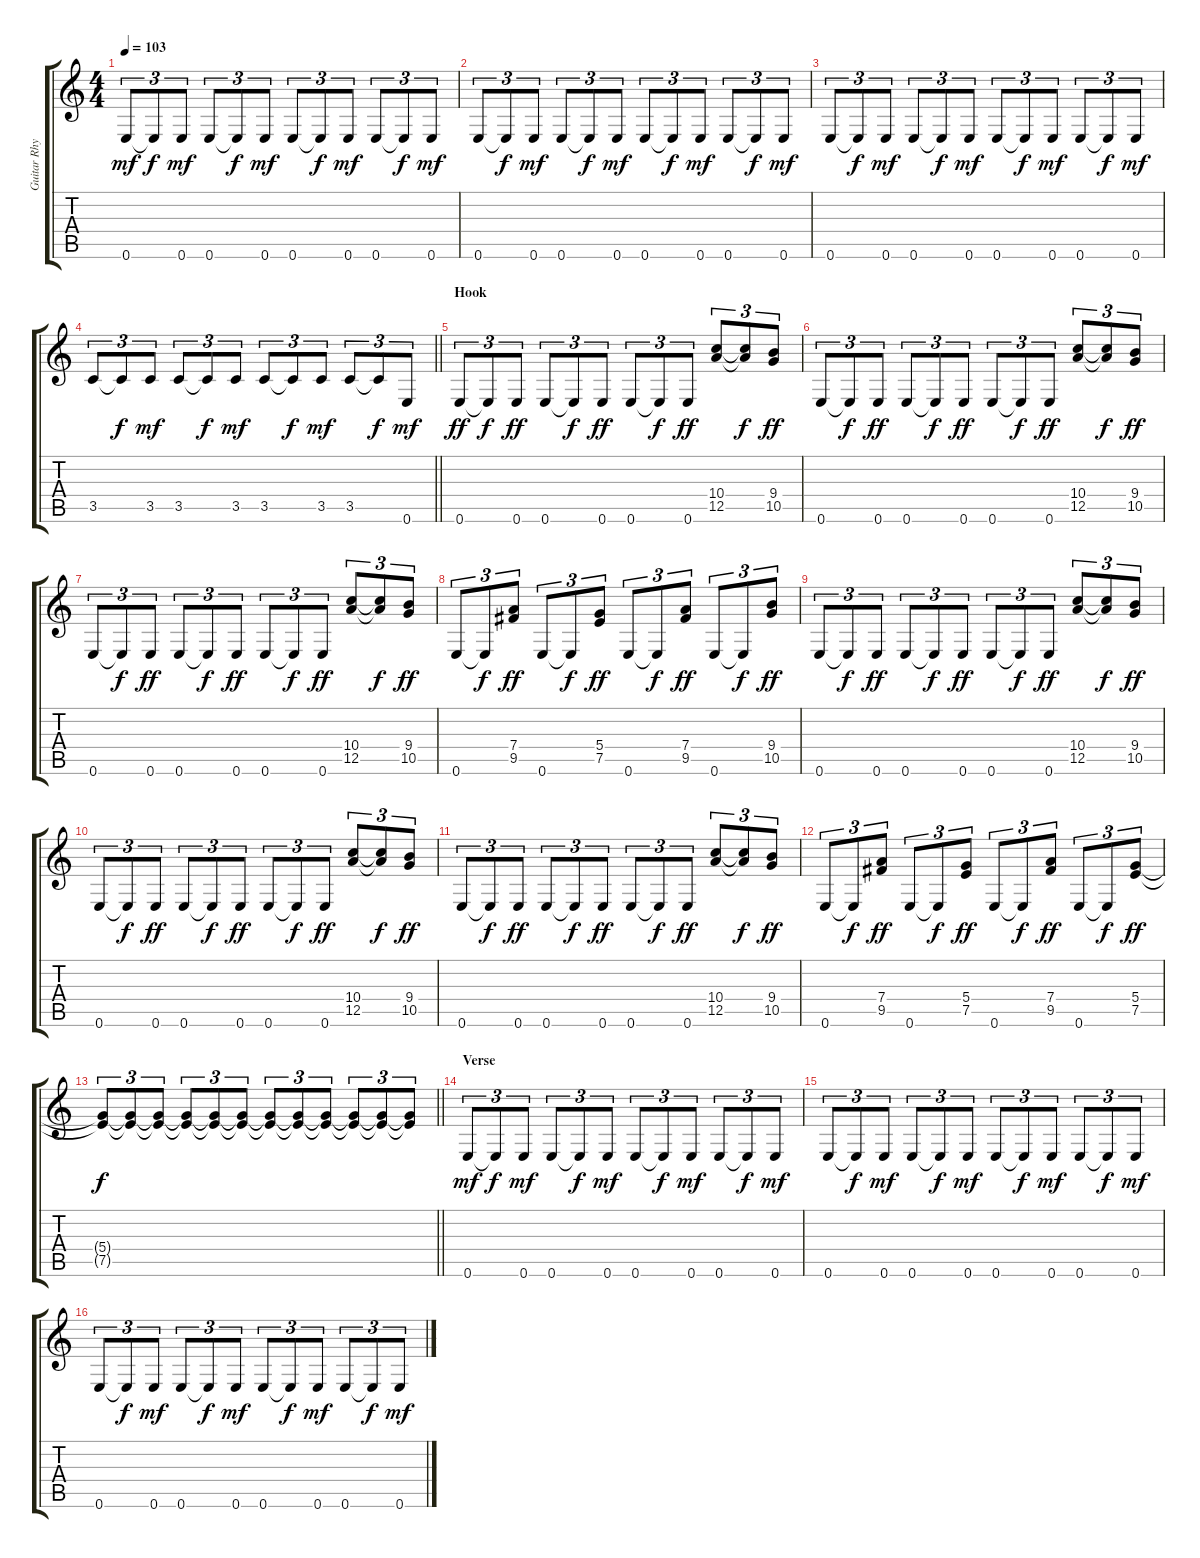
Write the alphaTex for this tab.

\track ("Guitar Rhythm" "Guitar Rhy") {instrument overdrivenguitar}
\staff {score tabs}
\tuning (E4 B3 G3 D3 A2 E2) {hide}
\ts (4 4)
\tempo 103
\clef g2
\ks c
0.6.8{tu (3 2) dy mf} 0.6{t}.8{tu (3 2) dy f} 0.6.8{tu (3 2) dy mf} 0.6.8{tu (3 2)} 0.6{t}.8{tu (3 2) dy f} 0.6.8{tu (3 2) dy mf} 0.6.8{tu (3 2)} 0.6{t}.8{tu (3 2) dy f} 0.6.8{tu (3 2) dy mf} 0.6.8{tu (3 2)} 0.6{t}.8{tu (3 2) dy f} 0.6.8{tu (3 2) dy mf} |
0.6.8{tu (3 2)} 0.6{t}.8{tu (3 2) dy f} 0.6.8{tu (3 2) dy mf} 0.6.8{tu (3 2)} 0.6{t}.8{tu (3 2) dy f} 0.6.8{tu (3 2) dy mf} 0.6.8{tu (3 2)} 0.6{t}.8{tu (3 2) dy f} 0.6.8{tu (3 2) dy mf} 0.6.8{tu (3 2)} 0.6{t}.8{tu (3 2) dy f} 0.6.8{tu (3 2) dy mf} |
0.6.8{tu (3 2)} 0.6{t}.8{tu (3 2) dy f} 0.6.8{tu (3 2) dy mf} 0.6.8{tu (3 2)} 0.6{t}.8{tu (3 2) dy f} 0.6.8{tu (3 2) dy mf} 0.6.8{tu (3 2)} 0.6{t}.8{tu (3 2) dy f} 0.6.8{tu (3 2) dy mf} 0.6.8{tu (3 2)} 0.6{t}.8{tu (3 2) dy f} 0.6.8{tu (3 2) dy mf} |
\barLineRight lightlight
3.5.8{tu (3 2)} 3.5{t}.8{tu (3 2) dy f} 3.5.8{tu (3 2) dy mf} 3.5.8{tu (3 2)} 3.5{t}.8{tu (3 2) dy f} 3.5.8{tu (3 2) dy mf} 3.5.8{tu (3 2)} 3.5{t}.8{tu (3 2) dy f} 3.5.8{tu (3 2) dy mf} 3.5.8{tu (3 2)} 3.5{t}.8{tu (3 2) dy f} 0.6.8{tu (3 2) dy mf} |
\section ("" "Hook")
0.6.8{tu (3 2) dy ff} 0.6{t}.8{tu (3 2) dy f} 0.6.8{tu (3 2) dy ff} 0.6.8{tu (3 2)} 0.6{t}.8{tu (3 2) dy f} 0.6.8{tu (3 2) dy ff} 0.6.8{tu (3 2)} 0.6{t}.8{tu (3 2) dy f} 0.6.8{tu (3 2) dy ff} (10.4 12.5).8{tu (3 2)} (10.4{t} 12.5{t}).8{tu (3 2) dy f} (9.4 10.5).8{tu (3 2) dy ff} |
0.6.8{tu (3 2)} 0.6{t}.8{tu (3 2) dy f} 0.6.8{tu (3 2) dy ff} 0.6.8{tu (3 2)} 0.6{t}.8{tu (3 2) dy f} 0.6.8{tu (3 2) dy ff} 0.6.8{tu (3 2)} 0.6{t}.8{tu (3 2) dy f} 0.6.8{tu (3 2) dy ff} (10.4 12.5).8{tu (3 2)} (10.4{t} 12.5{t}).8{tu (3 2) dy f} (9.4 10.5).8{tu (3 2) dy ff} |
0.6.8{tu (3 2)} 0.6{t}.8{tu (3 2) dy f} 0.6.8{tu (3 2) dy ff} 0.6.8{tu (3 2)} 0.6{t}.8{tu (3 2) dy f} 0.6.8{tu (3 2) dy ff} 0.6.8{tu (3 2)} 0.6{t}.8{tu (3 2) dy f} 0.6.8{tu (3 2) dy ff} (10.4 12.5).8{tu (3 2)} (10.4{t} 12.5{t}).8{tu (3 2) dy f} (9.4 10.5).8{tu (3 2) dy ff} |
0.6.8{tu (3 2)} 0.6{t}.8{tu (3 2) dy f} (7.4 9.5).8{tu (3 2) dy ff} 0.6.8{tu (3 2)} 0.6{t}.8{tu (3 2) dy f} (5.4 7.5).8{tu (3 2) dy ff} 0.6.8{tu (3 2)} 0.6{t}.8{tu (3 2) dy f} (7.4 9.5).8{tu (3 2) dy ff} 0.6.8{tu (3 2)} 0.6{t}.8{tu (3 2) dy f} (9.4 10.5).8{tu (3 2) dy ff} |
0.6.8{tu (3 2)} 0.6{t}.8{tu (3 2) dy f} 0.6.8{tu (3 2) dy ff} 0.6.8{tu (3 2)} 0.6{t}.8{tu (3 2) dy f} 0.6.8{tu (3 2) dy ff} 0.6.8{tu (3 2)} 0.6{t}.8{tu (3 2) dy f} 0.6.8{tu (3 2) dy ff} (10.4 12.5).8{tu (3 2)} (10.4{t} 12.5{t}).8{tu (3 2) dy f} (9.4 10.5).8{tu (3 2) dy ff} |
0.6.8{tu (3 2)} 0.6{t}.8{tu (3 2) dy f} 0.6.8{tu (3 2) dy ff} 0.6.8{tu (3 2)} 0.6{t}.8{tu (3 2) dy f} 0.6.8{tu (3 2) dy ff} 0.6.8{tu (3 2)} 0.6{t}.8{tu (3 2) dy f} 0.6.8{tu (3 2) dy ff} (10.4 12.5).8{tu (3 2)} (10.4{t} 12.5{t}).8{tu (3 2) dy f} (9.4 10.5).8{tu (3 2) dy ff} |
0.6.8{tu (3 2)} 0.6{t}.8{tu (3 2) dy f} 0.6.8{tu (3 2) dy ff} 0.6.8{tu (3 2)} 0.6{t}.8{tu (3 2) dy f} 0.6.8{tu (3 2) dy ff} 0.6.8{tu (3 2)} 0.6{t}.8{tu (3 2) dy f} 0.6.8{tu (3 2) dy ff} (10.4 12.5).8{tu (3 2)} (10.4{t} 12.5{t}).8{tu (3 2) dy f} (9.4 10.5).8{tu (3 2) dy ff} |
0.6.8{tu (3 2)} 0.6{t}.8{tu (3 2) dy f} (7.4 9.5).8{tu (3 2) dy ff} 0.6.8{tu (3 2)} 0.6{t}.8{tu (3 2) dy f} (5.4 7.5).8{tu (3 2) dy ff} 0.6.8{tu (3 2)} 0.6{t}.8{tu (3 2) dy f} (7.4 9.5).8{tu (3 2) dy ff} 0.6.8{tu (3 2)} 0.6{t}.8{tu (3 2) dy f} (5.4 7.5).8{tu (3 2) dy ff volume 6} |
\barLineRight lightlight
(5.4{t} 7.5{t}).8{tu (3 2) dy f} (5.4{t} 7.5{t}).8{tu (3 2)} (5.4{t} 7.5{t}).8{tu (3 2)} (5.4{t} 7.5{t}).8{tu (3 2)} (5.4{t} 7.5{t}).8{tu (3 2)} (5.4{t} 7.5{t}).8{tu (3 2)} (5.4{t} 7.5{t}).8{tu (3 2)} (5.4{t} 7.5{t}).8{tu (3 2)} (5.4{t} 7.5{t}).8{tu (3 2)} (5.4{t} 7.5{t}).8{tu (3 2)} (5.4{t} 7.5{t}).8{tu (3 2)} (5.4{t} 7.5{t}).8{tu (3 2)} |
\section ("" "Verse")
0.6.8{tu (3 2) dy mf volume 14} 0.6{t}.8{tu (3 2) dy f} 0.6.8{tu (3 2) dy mf} 0.6.8{tu (3 2)} 0.6{t}.8{tu (3 2) dy f} 0.6.8{tu (3 2) dy mf} 0.6.8{tu (3 2)} 0.6{t}.8{tu (3 2) dy f} 0.6.8{tu (3 2) dy mf} 0.6.8{tu (3 2)} 0.6{t}.8{tu (3 2) dy f} 0.6.8{tu (3 2) dy mf} |
0.6.8{tu (3 2)} 0.6{t}.8{tu (3 2) dy f} 0.6.8{tu (3 2) dy mf} 0.6.8{tu (3 2)} 0.6{t}.8{tu (3 2) dy f} 0.6.8{tu (3 2) dy mf} 0.6.8{tu (3 2)} 0.6{t}.8{tu (3 2) dy f} 0.6.8{tu (3 2) dy mf} 0.6.8{tu (3 2)} 0.6{t}.8{tu (3 2) dy f} 0.6.8{tu (3 2) dy mf} |
0.6.8{tu (3 2)} 0.6{t}.8{tu (3 2) dy f} 0.6.8{tu (3 2) dy mf} 0.6.8{tu (3 2)} 0.6{t}.8{tu (3 2) dy f} 0.6.8{tu (3 2) dy mf} 0.6.8{tu (3 2)} 0.6{t}.8{tu (3 2) dy f} 0.6.8{tu (3 2) dy mf} 0.6.8{tu (3 2)} 0.6{t}.8{tu (3 2) dy f} 0.6.8{tu (3 2) dy mf}
